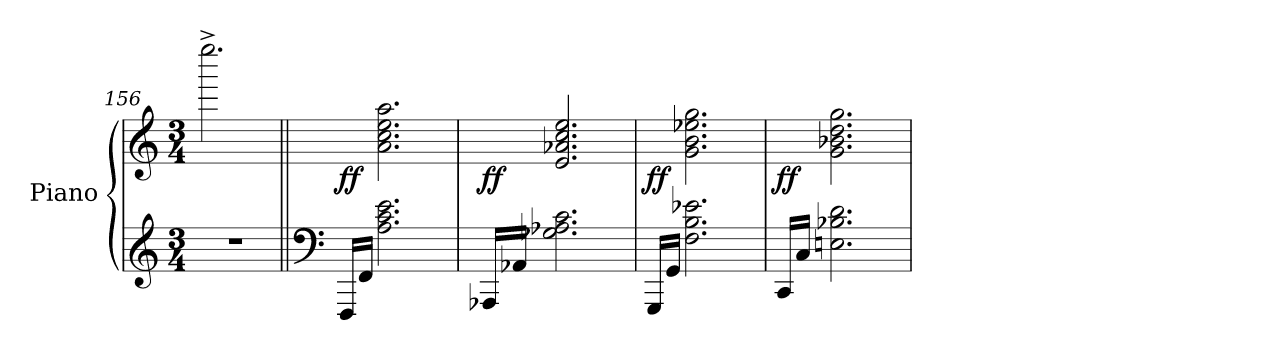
**kern	**kern	**dynam
*part1	*part1	*part1
*staff2	*staff1	*staff1/2
*I"Piano	*	*
*I'Pno.	*	*
*clefG2	*clefG2	*
*k[]	*k[]	*
*M3/4	*M3/4	*
=156	=156	=156
2.r	2.eeee^\	.
!!LO:LB:g=z
=157||	=157||	=157||
*clefF4	*	*
!	!	!LO:DY:b
16FFF!/LL	8ryy	ff
16FF!/JJ	.	.
2.A\ 2.c\ 2.e\	2.a\ 2.cc\ 2.ee\ 2.aa\	.
=158	=158	=158
!	!	!LO:DY:b
16AAA-X!/LL	8ryy	ff
16AA-X!/JJ	.	.
2.G-X\ 2.A-X\ 2.c\	2.e/ 2.a-X/ 2.cc/ 2.ee/	.
=159	=159	=159
!	!	!LO:DY:b
16GGG!/LL	8ryy	ff
16GG!/JJ	.	.
2.F\ 2.B\ 2.e-X\	2.g\ 2.b\ 2.ee-X\ 2.gg\	.
=160	=160	=160
!	!	!LO:DY:b
16CC!/LL	8ryy	ff
16C!/JJ	.	.
2.En\ 2.B-X\ 2.d\	2.g\ 2.b-X\ 2.dd\ 2.gg\	.
=	=	=
*-	*-	*-
